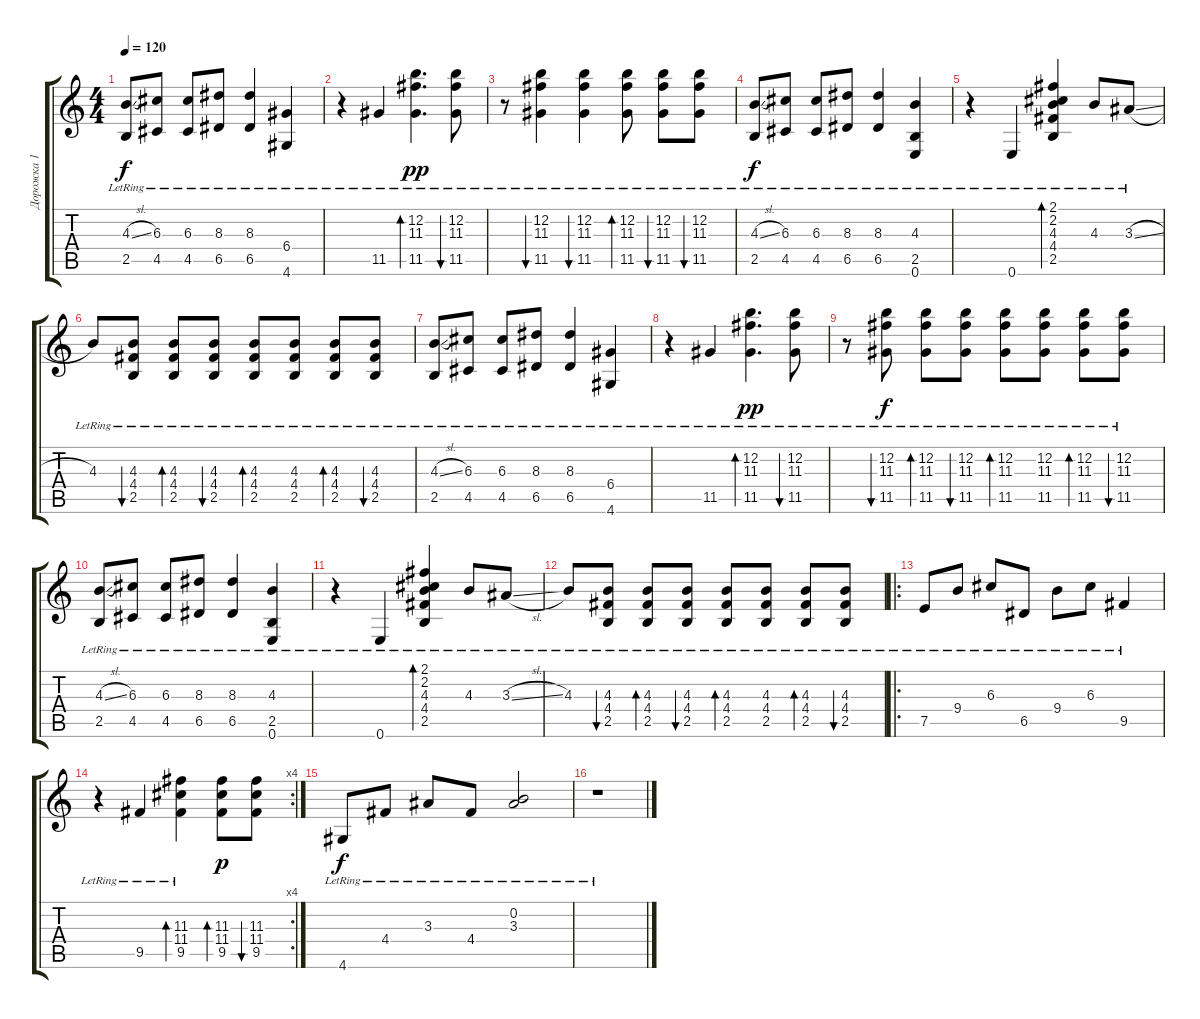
\track ("Дорожка 1" "Дорожка 1") {instrument acousticguitarsteel}
\staff {score tabs}
\tuning (E4 B3 G3 D3 A2 E2) {hide}
\ts (4 4)
\tempo 120
\clef g2
\ks c
(4.3{sl lr} 2.5{lr}).8{dy f} (6.3{lr} 4.5{lr}).8 (6.3{lr} 4.5{lr}).8 (8.3{lr} 6.5{lr}).8 (8.3{lr} 6.5{lr}).4 (6.4{lr} 4.6).4 |
r.4 11.5{lr}.4 (12.2 11.3 11.5{lr}).4{d bd 240 dy pp} (12.2{lr} 11.3 11.5).8{bu 60} |
r.8 (12.2{lr} 11.3 11.5).4{bu 60} (12.2{lr} 11.3 11.5).4{bu 60} (12.2 11.3 11.5{lr}).8{bd 60} (12.2 11.3 11.5{lr}).8{bu 60} (12.2 11.3 11.5{lr}).8{bu 60} |
(4.3{sl lr} 2.5{lr}).8{dy f} (6.3{lr} 4.5{lr}).8 (6.3{lr} 4.5{lr}).8 (8.3{lr} 6.5{lr}).8 (8.3{lr} 6.5{lr}).4 (4.3 2.5{lr} 0.6).4 |
r.4 0.6{lr}.4 (2.1{lr} 2.2 4.3 4.4 2.5).4{bd 240} 4.3{lr}.8 3.3{sl lr}.8 |
4.3{lr}.8 (4.3{lr} 4.4{lr} 2.5{lr}).8{bu 60} (4.3{lr} 4.4{lr} 2.5{lr}).8{bd 60} (4.3{lr} 4.4{lr} 2.5{lr}).8{bu 60} (4.3{lr} 4.4{lr} 2.5{lr}).8{bd 60} (4.3{lr} 4.4{lr} 2.5{lr}).8 (4.3{lr} 4.4{lr} 2.5{lr}).8{bd 60} (4.3{lr} 4.4{lr} 2.5{lr}).8{bu 60} |
(4.3{sl lr} 2.5{lr}).8 (6.3{lr} 4.5{lr}).8 (6.3{lr} 4.5{lr}).8 (8.3{lr} 6.5{lr}).8 (8.3{lr} 6.5{lr}).4 (6.4{lr} 4.6).4 |
r.4 11.5{lr}.4 (12.2 11.3 11.5{lr}).4{d bd 240 dy pp} (12.2{lr} 11.3 11.5).8{bu 60} |
r.8 (12.2 11.3{lr} 11.5{lr}).8{bu 60 dy f} (12.2 11.3 11.5{lr}).8{bd 60} (12.2 11.3{lr} 11.5{lr}).8{bu 60} (12.2 11.3{lr} 11.5{lr}).8{bd 60} (12.2 11.3{lr} 11.5{lr}).8 (12.2 11.3{lr} 11.5{lr}).8{bd 60} (12.2 11.3{lr} 11.5{lr}).8{bu 60} |
(4.3{sl lr} 2.5{lr}).8 (6.3{lr} 4.5{lr}).8 (6.3{lr} 4.5{lr}).8 (8.3{lr} 6.5{lr}).8 (8.3{lr} 6.5{lr}).4 (4.3 2.5{lr} 0.6).4 |
r.4 0.6{lr}.4 (2.1{lr} 2.2 4.3 4.4 2.5).4{bd 120} 4.3{lr}.8 3.3{sl lr}.8 |
4.3{lr}.8 (4.3{lr} 4.4{lr} 2.5{lr}).8{bu 60} (4.3{lr} 4.4{lr} 2.5{lr}).8{bd 60} (4.3{lr} 4.4{lr} 2.5{lr}).8{bu 60} (4.3{lr} 4.4{lr} 2.5{lr}).8{bd 60} (4.3{lr} 4.4{lr} 2.5{lr}).8 (4.3{lr} 4.4{lr} 2.5{lr}).8{bd 60} (4.3{lr} 4.4{lr} 2.5{lr}).8{bu 60} |
\ro
7.5{lr}.8 9.4{lr}.8 6.3{lr}.8 6.5{lr}.8 9.4{lr}.8 6.3{lr}.8 9.5{lr}.4 |
\rc 4
r.4 9.5{lr}.4 (11.3 11.4 9.5{lr}).4{bd 240} (11.3 11.4 9.5).8{bd 60 dy p} (11.3 11.4 9.5).8{bu 60} |
4.6{lr}.8{dy f} 4.4{lr}.8 3.3{lr}.8 4.4{lr}.8 (0.2{lr} 3.3{lr}).2 |
r.1
